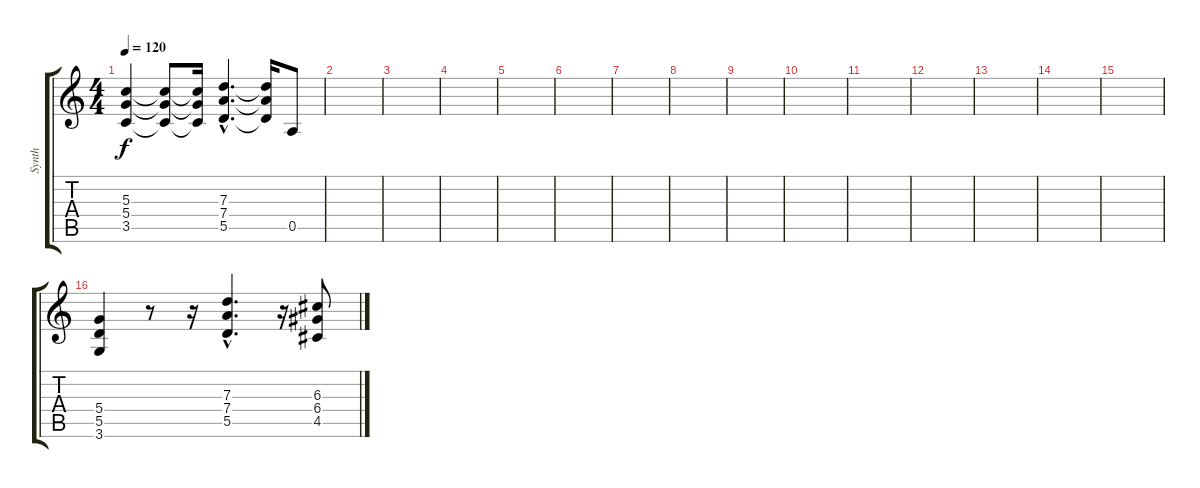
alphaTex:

\track ("Synth" "Synth") {instrument synthbrass1}
\staff {score tabs}
\tuning (E5 B4 G4 D4 A3 E3) {hide}
\ts (4 4)
\tempo 120
\clef g2
\ks c
(5.3 5.4 3.5).4{dy f} (5.3{t} 5.4{t} 3.5{t}).8 (5.3{t} 5.4{t} 3.5{t}).16 (7.3{hac} 7.4{hac} 5.5{hac}).4{d} (7.3{t} 7.4{t} 5.5{t}).16 0.5.8 |
|
|
|
|
|
|
|
|
|
|
|
|
|
|
(5.4 5.5 3.6).4{instrument acousticgrandpiano} r.8 r.16 (7.3{hac} 7.4{hac} 5.5{hac}).4{d} r.16 (6.3 6.4 4.5).8
